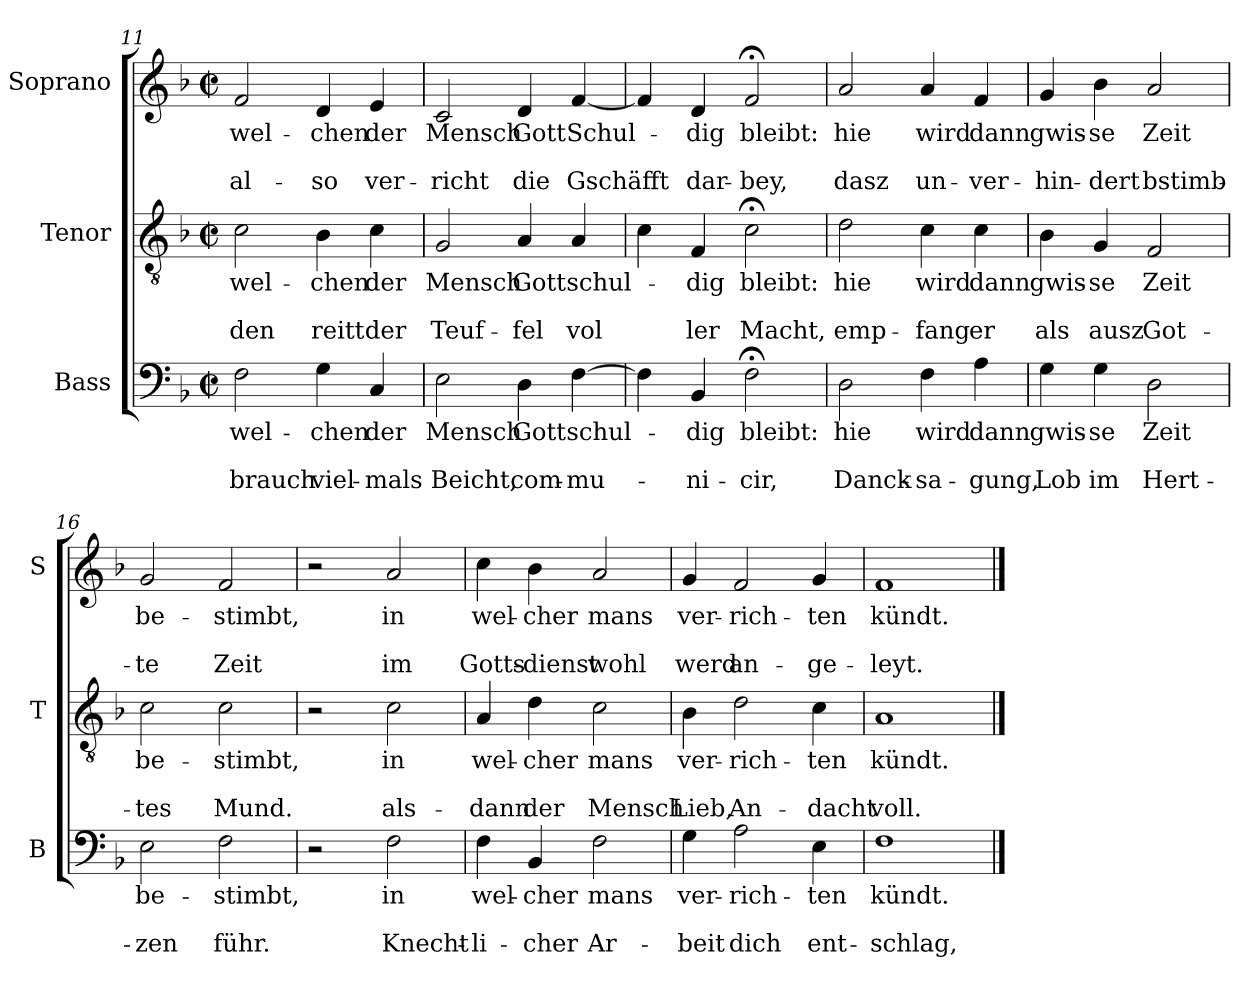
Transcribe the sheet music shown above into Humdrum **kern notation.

**kern	**text	**text	**text	**kern	**text	**text	**text	**kern	**text	**text	**text
*part3	*part3	*part3	*part3	*part2	*part2	*part2	*part2	*part1	*part1	*part1	*part1
*staff3	*staff3	*staff3	*staff3	*staff2	*staff2	*staff2	*staff2	*staff1	*staff1	*staff1	*staff1
*I"Bass	*	*	*	*I"Tenor	*	*	*	*I"Soprano	*	*	*
*I'B	*	*	*	*I'T	*	*	*	*I'S	*	*	*
!!LO:PB:g=z
*clefF4	*	*	*	*clefGv2	*	*	*	*clefG2	*	*	*
*k[b-]	*	*	*	*k[b-]	*	*	*	*k[b-]	*	*	*
*F:	*	*	*	*F:	*	*	*	*F:	*	*	*
*M2/2	*	*	*	*M2/2	*	*	*	*M2/2	*	*	*
*met(c|)	*	*	*	*met(c|)	*	*	*	*met(c|)	*	*	*
=11	=11	=11	=11	=11	=11	=11	=11	=11	=11	=11	=11
!	!LO:LY:b	!	!LO:LY:b	!	!LO:LY:b	!	!LO:LY:b	!	!LO:LY:b	!	!LO:LY:b
2F\	wel-	.	brauch	2c\	wel-	.	den	2f/	wel-	.	al-
!	!LO:LY:b	!	!LO:LY:b	!	!LO:LY:b	!	!LO:LY:b	!	!LO:LY:b	!	!LO:LY:b
4G\	-chen	.	viel-	4B-\	-chen	.	reitt	4d/	-chen	.	-so
!	!LO:LY:b	!	!LO:LY:b	!	!LO:LY:b	!	!LO:LY:b	!	!LO:LY:b	!	!LO:LY:b
4C/	der	.	-mals	4c\	der	.	der	4e/	der	.	ver-
=12	=12	=12	=12	=12	=12	=12	=12	=12	=12	=12	=12
!	!LO:LY:b	!	!LO:LY:b	!	!LO:LY:b	!	!LO:LY:b	!	!LO:LY:b	!	!LO:LY:b
2E\	Mensch	.	Beicht,	2G/	Mensch	.	Teuf-	2c/	Mensch	.	-richt
!	!LO:LY:b	!	!LO:LY:b	!	!LO:LY:b	!	!LO:LY:b	!	!LO:LY:b	!	!LO:LY:b
4D\	Gott	.	com-	4A/	Gott	.	-fel	4d/	Gott	.	die
!	!LO:LY:b	!	!LO:LY:b	!	!LO:LY:b	!	!LO:LY:b	!	!LO:LY:b	!	!LO:LY:b
[4F\	schul-	.	-mu-	4A/	schul-	.	vol	[4f/	Schul-	.	Gschäfft
=13	=13	=13	=13	=13	=13	=13	=13	=13	=13	=13	=13
4F\]	.	.	.	4c\	.	.	.	4f/]	.	.	.
!	!LO:LY:b	!	!LO:LY:b	!	!LO:LY:b	!	!LO:LY:b	!	!LO:LY:b	!	!LO:LY:b
4BB-/	-dig	.	-ni-	4F/	-dig	.	ler	4d/	-dig	.	dar-
!	!LO:LY:b	!	!LO:LY:b	!	!LO:LY:b	!	!LO:LY:b	!	!LO:LY:b	!	!LO:LY:b
2F;<\	bleibt:	.	-cir,	2c;<\	bleibt:	.	Macht,	2f;</	bleibt:	.	-bey,
=14	=14	=14	=14	=14	=14	=14	=14	=14	=14	=14	=14
!	!LO:LY:b	!	!LO:LY:b	!	!LO:LY:b	!	!LO:LY:b	!	!LO:LY:b	!	!LO:LY:b
2D\	hie	.	Danck-	2d\	hie	.	emp-	2a/	hie	.	dasz
!	!LO:LY:b	!	!LO:LY:b	!	!LO:LY:b	!	!LO:LY:b	!	!LO:LY:b	!	!LO:LY:b
4F\	wird	.	-sa-	4c\	wird	.	-fang	4a/	wird	.	un-
!	!LO:LY:b	!	!LO:LY:b	!	!LO:LY:b	!	!LO:LY:b	!	!LO:LY:b	!	!LO:LY:b
4A\	dann	.	-gung,	4c\	dann	.	er	4f/	dann	.	-ver-
=15	=15	=15	=15	=15	=15	=15	=15	=15	=15	=15	=15
!	!LO:LY:b	!	!LO:LY:b	!	!LO:LY:b	!	!LO:LY:b	!	!LO:LY:b	!	!LO:LY:b
4G\	gwis-	.	Lob	4B-\	gwis-	.	als	4g/	gwis-	.	-hin-
!	!LO:LY:b	!	!LO:LY:b	!	!LO:LY:b	!	!LO:LY:b	!	!LO:LY:b	!	!LO:LY:b
4G\	-se	.	im	4G/	-se	.	ausz	4b-\	-se	.	-dert
!	!LO:LY:b	!	!LO:LY:b	!	!LO:LY:b	!	!LO:LY:b	!	!LO:LY:b	!	!LO:LY:b
2D\	Zeit	.	Hert-	2F/	Zeit	.	Got-	2a/	Zeit	.	bstimb-
!!LO:LB:g=z
=16	=16	=16	=16	=16	=16	=16	=16	=16	=16	=16	=16
!	!LO:LY:b	!	!LO:LY:b	!	!LO:LY:b	!	!LO:LY:b	!	!LO:LY:b	!	!LO:LY:b
2E\	be-	.	-zen	2c\	be-	.	-tes	2g/	be-	.	-te
!	!LO:LY:b	!	!LO:LY:b	!	!LO:LY:b	!	!LO:LY:b	!	!LO:LY:b	!	!LO:LY:b
2F\	-stimbt,	.	führ.	2c\	-stimbt,	.	Mund.	2f/	-stimbt,	.	Zeit
=17	=17	=17	=17	=17	=17	=17	=17	=17	=17	=17	=17
2r	.	.	.	2r	.	.	.	2r	.	.	.
!	!LO:LY:b	!	!LO:LY:b	!	!LO:LY:b	!	!LO:LY:b	!	!LO:LY:b	!	!LO:LY:b
2F\	in	.	Knecht-	2c\	in	.	als-	2a/	in	.	im
=18	=18	=18	=18	=18	=18	=18	=18	=18	=18	=18	=18
!	!LO:LY:b	!	!LO:LY:b	!	!LO:LY:b	!	!LO:LY:b	!	!LO:LY:b	!	!LO:LY:b
4F\	wel-	.	-li-	4A/	wel-	.	-dann	4cc\	wel-	.	Gotts-
!	!LO:LY:b	!	!LO:LY:b	!	!LO:LY:b	!	!LO:LY:b	!	!LO:LY:b	!	!LO:LY:b
4BB-/	-cher	.	-cher	4d\	-cher	.	der	4b-\	-cher	.	-dienst
!	!LO:LY:b	!	!LO:LY:b	!	!LO:LY:b	!	!LO:LY:b	!	!LO:LY:b	!	!LO:LY:b
2F\	mans	.	Ar-	2c\	mans	.	Mensch	2a/	mans	.	wohl
=19	=19	=19	=19	=19	=19	=19	=19	=19	=19	=19	=19
!	!LO:LY:b	!	!LO:LY:b	!	!LO:LY:b	!	!LO:LY:b	!	!LO:LY:b	!	!LO:LY:b
4G\	ver-	.	-beit	4B-\	ver-	.	Lieb,	4g/	ver-	.	werd
!	!LO:LY:b	!	!LO:LY:b	!	!LO:LY:b	!	!LO:LY:b	!	!LO:LY:b	!	!LO:LY:b
2A\	-rich-	.	dich	2d\	-rich-	.	An-	2f/	-rich-	.	an-
!	!LO:LY:b	!	!LO:LY:b	!	!LO:LY:b	!	!LO:LY:b	!	!LO:LY:b	!	!LO:LY:b
4E\	-ten	.	ent-	4c\	-ten	.	-dacht	4g/	-ten	.	-ge-
=20	=20	=20	=20	=20	=20	=20	=20	=20	=20	=20	=20
!	!LO:LY:b	!	!LO:LY:b	!	!LO:LY:b	!	!LO:LY:b	!	!LO:LY:b	!	!LO:LY:b
1F	kündt.	.	-schlag,	1A	kündt.	.	voll.	1f	kündt.	.	-leyt.
==	==	==	==	==	==	==	==	==	==	==	==
*-	*-	*-	*-	*-	*-	*-	*-	*-	*-	*-	*-
